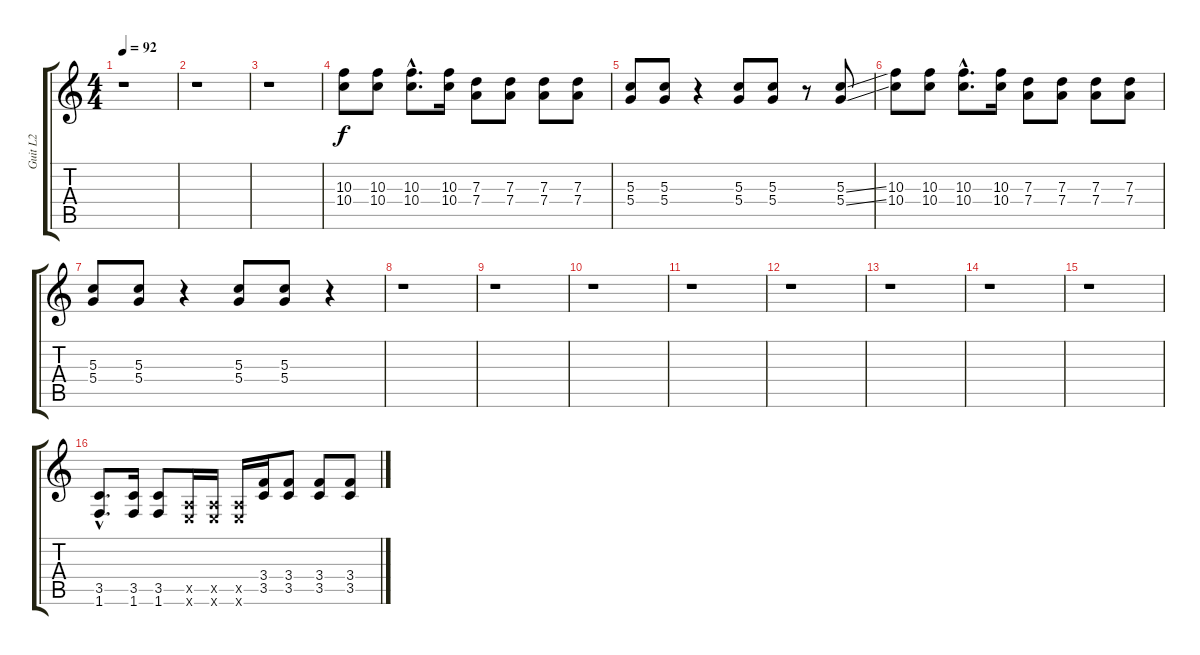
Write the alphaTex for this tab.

\track ("Guit L2" "Guit L2") {instrument overdrivenguitar}
\staff {score tabs}
\tuning (E4 B3 G3 D3 A2 E2) {hide}
\ts (4 4)
\tempo 92
\clef g2
\ks c
r.1{dy f instrument overdrivenguitar} |
r.1 |
r.1 |
(10.3 10.4).8 (10.3 10.4).8 (10.3{hac} 10.4{hac}).8{d} (10.3 10.4).16 (7.3 7.4).8 (7.3 7.4).8 (7.3 7.4).8 (7.3 7.4).8 |
(5.3 5.4).8 (5.3 5.4).8 r.4 (5.3 5.4).8 (5.3 5.4).8 r.8 (5.3{ss} 5.4{ss}).8 |
(10.3 10.4).8 (10.3 10.4).8 (10.3{hac} 10.4{hac}).8{d} (10.3 10.4).16 (7.3 7.4).8 (7.3 7.4).8 (7.3 7.4).8 (7.3 7.4).8 |
(5.3 5.4).8 (5.3 5.4).8 r.4 (5.3 5.4).8 (5.3 5.4).8 r.4 |
r.1 |
r.1 |
r.1 |
r.1 |
r.1 |
r.1 |
r.1 |
r.1 |
(3.5{hac} 1.6{hac}).8{d} (3.5 1.6).16 (3.5 1.6).8 (0.5{x} 0.6{x}).16 (0.5{x} 0.6{x}).16 (0.5{x} 0.6{x}).16 (3.4 3.5).16 (3.4 3.5).8 (3.4 3.5).8 (3.4 3.5).8
